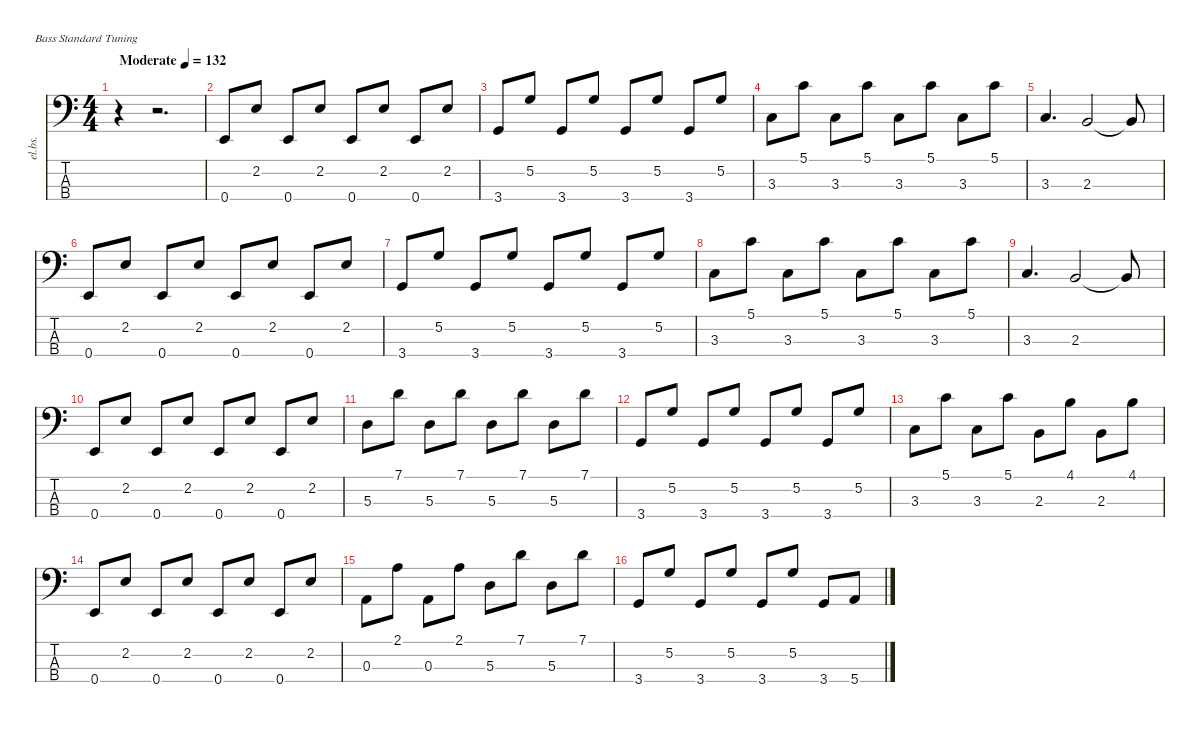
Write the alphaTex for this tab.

\defaultSystemsLayout 4
\hideDynamics
\bracketExtendMode nobrackets
\track ("Bass" "el.bs.") {instrument electricbasspick}
\staff {score tabs}
\tuning (G2 D2 A1 E1)
\ts (4 4)
\beaming (8 2 2 2 2)
\tempo (132 "Moderate")
\clef f4
\ks c
r.4{dy mf instrument electricbasspick} r.2{d} |
0.4.8 2.2.8 0.4.8 2.2.8 0.4.8 2.2.8 0.4.8 2.2.8 |
3.4.8 5.2.8 3.4.8 5.2.8 3.4.8 5.2.8 3.4.8 5.2.8 |
3.3.8 5.1.8 3.3.8 5.1.8 3.3.8 5.1.8 3.3.8 5.1.8 |
3.3.4{d} 2.3.2 2.3{t}.8 |
0.4.8 2.2.8 0.4.8 2.2.8 0.4.8 2.2.8 0.4.8 2.2.8 |
3.4.8 5.2.8 3.4.8 5.2.8 3.4.8 5.2.8 3.4.8 5.2.8 |
3.3.8 5.1.8 3.3.8 5.1.8 3.3.8 5.1.8 3.3.8 5.1.8 |
3.3.4{d} 2.3.2 2.3{t}.8 |
0.4.8 2.2.8 0.4.8 2.2.8 0.4.8 2.2.8 0.4.8 2.2.8 |
5.3.8 7.1.8 5.3.8 7.1.8 5.3.8 7.1.8 5.3.8 7.1.8 |
3.4.8 5.2.8 3.4.8 5.2.8 3.4.8 5.2.8 3.4.8 5.2.8 |
3.3.8 5.1.8 3.3.8 5.1.8 2.3.8 4.1.8 2.3.8 4.1.8 |
0.4.8 2.2.8 0.4.8 2.2.8 0.4.8 2.2.8 0.4.8 2.2.8 |
0.3.8 2.1.8 0.3.8 2.1.8 5.3.8 7.1.8 5.3.8 7.1.8 |
3.4.8 5.2.8 3.4.8 5.2.8 3.4.8 5.2.8 3.4.8 5.4.8
